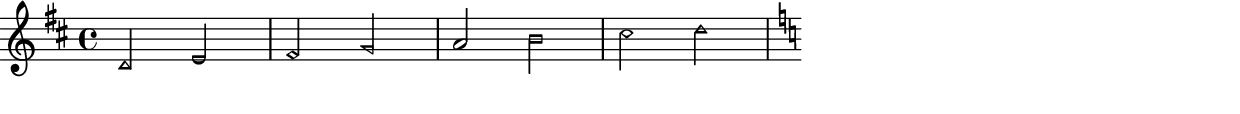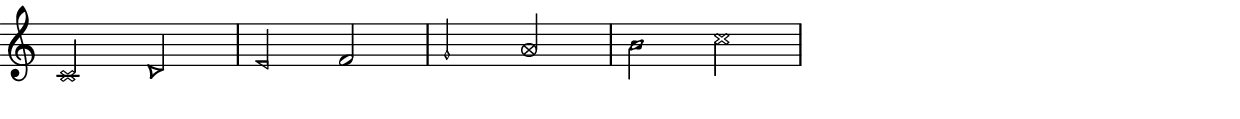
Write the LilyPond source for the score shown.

%% Generated by lilypond-book.py
%% Options: [exampleindent=10.16\mm,indent=0\mm,line-width=160\mm,quote]
\include "lilypond-book-preamble.ly"


% ****************************************************************
% Start cut-&-pastable-section
% ****************************************************************



\paper {
  indent = 0\mm
  line-width = 160\mm
  % offset the left padding, also add 1mm as lilypond creates cropped
  % images with a little space on the right
  line-width = #(- line-width (* mm  3.000000) (* mm 1))
  line-width = 160\mm - 2.0 * 10.16\mm
  % offset the left padding, also add 1mm as lilypond creates cropped
  % images with a little space on the right
  line-width = #(- line-width (* mm  3.000000) (* mm 1))
}

\layout {
  
}





% ****************************************************************
% ly snippet:
% ****************************************************************
\sourcefilename "applying-note-head-styles-depending-on-the-step-of-the-scale.ly"
\sourcefileline 0
%% DO NOT EDIT this file manually; it is automatically
%% generated from LSR http://lsr.dsi.unimi.it
%% Make any changes in LSR itself, or in Documentation/snippets/new/ ,
%% and then run scripts/auxiliar/makelsr.py
%%
%% This file is in the public domain.
\version "2.16.0"

\header {
%% Translation of GIT committish: 6f88af063980030706a883f95b20b11cdc7d780b
  doctitlees = "Aplicar estilos de cabeza según la nota de la escala"
  texidoces = "
La propiedad @code{shapeNoteStyles} se puede usar para definir varios
estilos de cabezas de nota para cada grado de la escala (según esté
establecido por la armadura o por la propiedad @code{tonic}).  Esta
propiedad requiere un conjunto de símbolos, que pueden ser puramente
arbitrarios (se permiten expresiones geométricas como @code{triangle},
triángulo, @code{cross}, aspas, y @code{xcircle}, círculo con aspas) o
basados en una antigua tradición americana de grabado (ciertos nombres
de nota latinos trambién se permiten).

Dicho esto, para imitar antiguos cancioneros americanos, existen varios
estilos predefinidos de cabezas de nota disponibles a través de
instrucciones de abreviatura como @code{\\aikenHeads} o
@code{\\sacredHarpHeads}.

Este ejemplo muestra distintas formas de obtener cabezas de notas con forma,
y muestra la capacidad de transportar una melodía sin perder la
correspondencia entre las funciones armónicas y los estilos de cabezas de
nota.

"

%% Translation of GIT committish: 5db593aa3737cf8c60f9c4c4fcbe317c2d832766
  texidocit = "
La proprietà @code{shapeNoteStyles} può essere usata per definire vari
stili di teste di nota per ogni grado della scala (definita dall'armatura
di chiave o dalla proprietà @code{tonic}). Questa proprietà richiede un
insieme di simboli, che può essere puramente arbitrario (sono permesse
espressioni geometriche come @code{triangle}, @code{cross} e @code{xcircle})
o basato sull'antica tradizione tipografica americana (sono consentiti
anche alcuni nomi di nota latini).

Detto questo, per imitare gli antichi canzionieri americani, ci sono vari
stili predefiniti disponibili attraverso dei comodi comandi come
@code{\\aikenHeads} o @code{\\sacredHarpHeads}.

Questo esempio mostra modi diversi di ottenere teste di nota di varie
forme e illustra la possibilità di trasporre una melodia senza
perdere la corrispondenza tra le funzioni armoniche e gli stili delle
teste.

"
  doctitleit = "Applicazione degli stili delle teste di nota in base al grado della scala"

%% Translation of GIT committish: 0a868be38a775ecb1ef935b079000cebbc64de40
  doctitlede = "Notenkopfstile basierend auf der Tonleiterstufe erstellen"
  texidocde = "
Die @code{shapeNoteStyles}-(NotenFormenStile)-Eigenschaft kann benutzt
werden, um verschiedene Notenstile für jeden Schritt der Tonleiter
zu definieren (vorgegeben von der Tonart oder der @qq{tonic}
(Tonika)-Eigenschaft.  Diese Eigenschaft braucht eine Anzahl von Symbolen,
welche beliebig sein können (geometrische Ausdrücke wie @code{triangle}
(Dreieck), @code{cross} (Kreuz) und @code{xcircle} (X-Kreis) sind erlaubt)
oder basierend auf einer alten amerikanischen Notensatztradition (einige
lateinische Notenbezeichnungen sind auch erlaubt).

Um alte amerikanische Liederbücher zu imitieren, gibt es einige
vordefinierte Notenstile wie etwa @code{\\aikenHeads} (im Stil von Aiken)
oder @code{\\sacredHarpHeads} (im Stil der Sacred Harp-Tradition).

Dieses Beispiel zeigt, wie man unterschiedlich geformte Noten erhält und
eine Melodie transponieren kann, ohne dass das Verhältnis zwischen den
harmonischen Funktionen und dem Notenstil verloren geht.

"

%% Translation of GIT committish: 4d1502a7f3c7929e30da8f35a1d177b19eb34f89
  texidocfr = "
La propriété @code{shapeNoteStyles} permet d'affecter un profil
particulier à chaque degré de la gamme -- à partir de l'armure ou
de la propriété @code{tonic}.  Ses valeurs sont constituées d'une liste
de symboles, qu'il s'agisse de formes géométriques (@code{triangle},
@code{cross} ou @code{xcircle}) ou basés sur la tradition des graveurs
américains (avec quelques noms de note latins).

LilyPond dispose de deux raccourcis, @code{\\aikenHeads} et
@code{\\sacredHarpHeads}, permettant de reproduire d'anciens recueils de
chansons américaines.

L'exemple suivant montre plusieurs manières de profiler les têtes de
note, ainsi que la capacité de transposer tout en respectant la fonction
harmonique de chaque note dans la gamme.

"
  doctitlefr = "Profilage des notes selon leur degré dans la gamme"

  lsrtags = "editorial-annotations, pitches"

  texidoc = "
The @code{shapeNoteStyles} property can be used to define various note
head styles for each step of the scale (as set by the key signature or
the @code{tonic} property). This property requires a set of symbols,
which can be purely arbitrary (geometrical expressions such as
@code{triangle}, @code{cross}, and @code{xcircle} are allowed) or based
on old American engraving tradition (some latin note names are also
allowed).

That said, to imitate old American song books, there are several
predefined note head styles available through shortcut commands such as
@code{\\aikenHeads} or @code{\\sacredHarpHeads}.

This example shows different ways to obtain shape note heads, and
demonstrates the ability to transpose a melody without losing the
correspondence between harmonic functions and note head styles.

"
  doctitle = "Applying note head styles depending on the step of the scale"
} % begin verbatim

fragment = {
  \key c \major
  c2 d
  e2 f
  g2 a
  b2 c
}

\new Staff {
  \transpose c d
  \relative c' {
    \set shapeNoteStyles = ##(do re mi fa
                               #f la ti)
    \fragment
  }

  \break

  \relative c' {
    \set shapeNoteStyles = ##(cross triangle fa #f
                               mensural xcircle diamond)
    \fragment
  }
}



% ****************************************************************
% end ly snippet
% ****************************************************************
